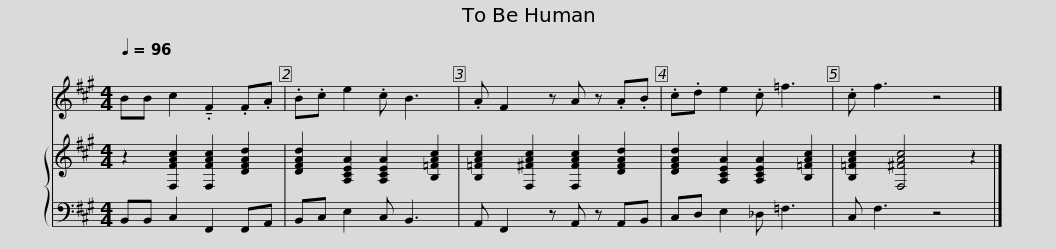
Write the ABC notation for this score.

X:1
%%score 1 { 2 | 3 }
L:1/8
Q:1/4=96
M:4/4
I:linebreak $
K:A
V:1 treble
V:2 treble
V:3 bass
V:1
 BB c2 !tenuto!.F2 .F.A | .B.c e2 .c B3 | .A F2 z A z .A.B | .c.d e2 .c =f3 | .c f3 z4 |] %5
V:2
 z2 [F,FAc]2 [F,FAc]2 [DFAd]2 | [DFAd]2 [A,CEA]2 [A,CEA]2 [B,=FAc]2 | [B,=FAc]2 [F,^FAc]2 [F,FAc]2 [DFAd]2 | [DFAd]2 [A,CEA]2 [A,CEA]2 [B,=FAc]2 | [B,=FAc]2 [F,^FAc]4 z2 |] %5
V:3
 B,,B,, C,2 F,,2 F,,A,, | B,,C, E,2 C, B,,3 | A,, F,,2 z A,, z A,,B,, | C,D, E,2 _D, =F,3 | C, F,3 z4 |] %5
